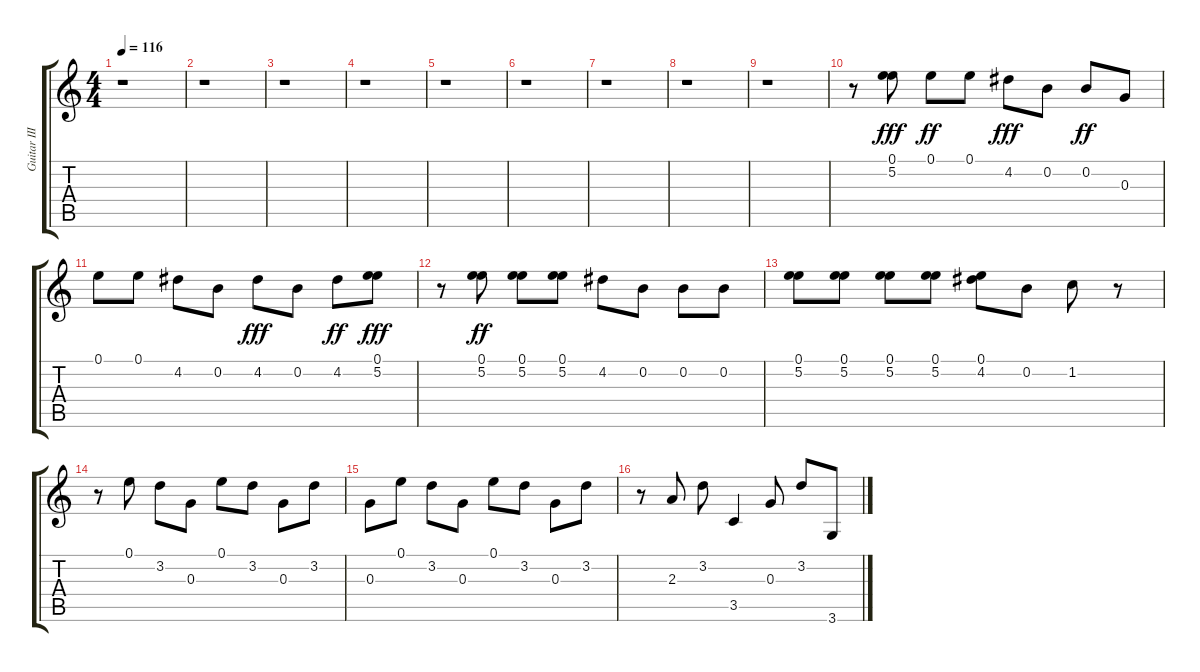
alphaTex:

\track ("Guitar III" "Guitar III") {instrument electricguitarclean}
\staff {score tabs}
\tuning (E4 B3 G3 D3 A2 E2) {hide}
\ts (4 4)
\tempo 116
\clef g2
\ks c
r.1{dy ff} |
r.1 |
r.1 |
r.1 |
r.1 |
r.1 |
r.1 |
r.1 |
r.1 |
r.8 (0.1 5.2).8{dy fff} 0.1.8{dy ff} 0.1.8 4.2.8{dy fff} 0.2.8 0.2.8{dy ff} 0.3.8 |
0.1.8 0.1.8 4.2.8 0.2.8 4.2.8{dy fff} 0.2.8 4.2.8{dy ff} (0.1 5.2).8{dy fff} |
r.8 (0.1 5.2).8{dy ff} (0.1 5.2).8 (0.1 5.2).8 4.2.8 0.2.8 0.2.8 0.2.8 |
(0.1 5.2).8 (0.1 5.2).8 (0.1 5.2).8 (0.1 5.2).8 (0.1 4.2).8 0.2.8 1.2.8 r.8 |
r.8 0.1.8 3.2.8 0.3.8 0.1.8 3.2.8 0.3.8 3.2.8 |
0.3.8 0.1.8 3.2.8 0.3.8 0.1.8 3.2.8 0.3.8 3.2.8 |
r.8 2.3.8 3.2.8 3.5.4 0.3.8 3.2.8 3.6.8
